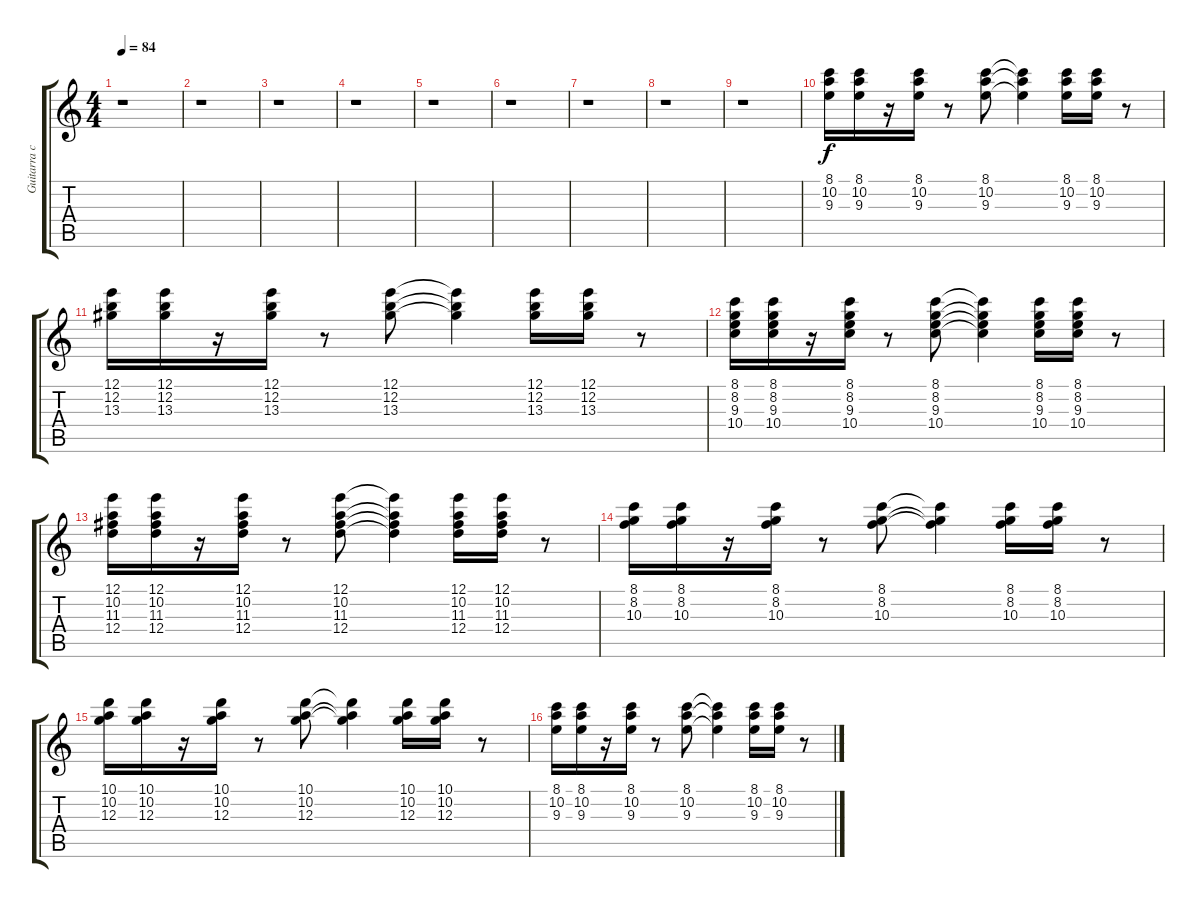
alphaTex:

\track ("Guitarra clean (Oz Fox)" "Guitarra c") {instrument electricguitarclean}
\staff {score tabs}
\tuning (E4 B3 G3 D3 A2 E2) {hide}
\ts (4 4)
\tempo 84
\clef g2
\ks c
r.1{dy f instrument electricguitarclean} |
r.1 |
r.1 |
r.1 |
r.1 |
r.1 |
r.1 |
r.1 |
r.1 |
(8.1 10.2 9.3).16 (8.1 10.2 9.3).16 r.16 (8.1 10.2 9.3).16 r.8 (8.1 10.2 9.3).8 (8.1{t} 10.2{t} 9.3{t}).4 (8.1 10.2 9.3).16 (8.1 10.2 9.3).16 r.8 |
(12.1 12.2 13.3).16 (12.1 12.2 13.3).16 r.16 (12.1 12.2 13.3).16 r.8 (12.1 12.2 13.3).8 (12.1{t} 12.2{t} 13.3{t}).4 (12.1 12.2 13.3).16 (12.1 12.2 13.3).16 r.8 |
(8.1 8.2 9.3 10.4).16 (8.1 8.2 9.3 10.4).16 r.16 (8.1 8.2 9.3 10.4).16 r.8 (8.1 8.2 9.3 10.4).8 (8.1{t} 8.2{t} 9.3{t} 10.4{t}).4 (8.1 8.2 9.3 10.4).16 (8.1 8.2 9.3 10.4).16 r.8 |
(12.1 10.2 11.3 12.4).16 (12.1 10.2 11.3 12.4).16 r.16 (12.1 10.2 11.3 12.4).16 r.8 (12.1 10.2 11.3 12.4).8 (12.1{t} 10.2{t} 11.3{t} 12.4{t}).4 (12.1 10.2 11.3 12.4).16 (12.1 10.2 11.3 12.4).16 r.8 |
(8.1 8.2 10.3).16 (8.1 8.2 10.3).16 r.16 (8.1 8.2 10.3).16 r.8 (8.1 8.2 10.3).8 (8.1{t} 8.2{t} 10.3{t}).4 (8.1 8.2 10.3).16 (8.1 8.2 10.3).16 r.8 |
(10.1 10.2 12.3).16 (10.1 10.2 12.3).16 r.16 (10.1 10.2 12.3).16 r.8 (10.1 10.2 12.3).8 (10.1{t} 10.2{t} 12.3{t}).4 (10.1 10.2 12.3).16 (10.1 10.2 12.3).16 r.8 |
(8.1 10.2 9.3).16 (8.1 10.2 9.3).16 r.16 (8.1 10.2 9.3).16 r.8 (8.1 10.2 9.3).8 (8.1{t} 10.2{t} 9.3{t}).4 (8.1 10.2 9.3).16 (8.1 10.2 9.3).16 r.8
